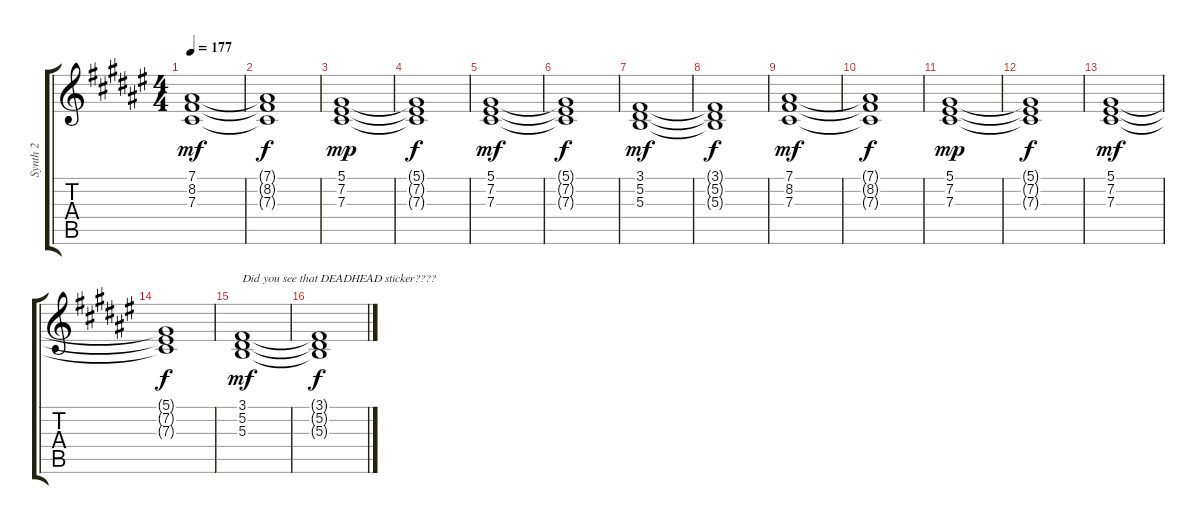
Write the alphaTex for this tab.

\track ("Synth 2" "Synth 2") {instrument pad3polysynth}
\staff {score tabs}
\tuning (Eb4 Bb3 Gb3 Db3 Ab2 Eb2) {hide}
\ts (4 4)
\tempo 177
\clef g2
\ks d#minor
(7.1 8.2 7.3).1{dy mf} |
(7.1{t} 8.2{t} 7.3{t}).1{dy f} |
(5.1 7.2 7.3).1{dy mp} |
(5.1{t} 7.2{t} 7.3{t}).1{dy f} |
(5.1 7.2 7.3).1{dy mf} |
(5.1{t} 7.2{t} 7.3{t}).1{dy f} |
(3.1 5.2 5.3).1{dy mf} |
(3.1{t} 5.2{t} 5.3{t}).1{dy f} |
(7.1 8.2 7.3).1{dy mf} |
(7.1{t} 8.2{t} 7.3{t}).1{dy f} |
(5.1 7.2 7.3).1{dy mp} |
(5.1{t} 7.2{t} 7.3{t}).1{dy f} |
(5.1 7.2 7.3).1{dy mf} |
(5.1{t} 7.2{t} 7.3{t}).1{dy f} |
(3.1 5.2 5.3).1{txt "Did you see that DEADHEAD sticker????" dy mf} |
(3.1{t} 5.2{t} 5.3{t}).1{dy f}
